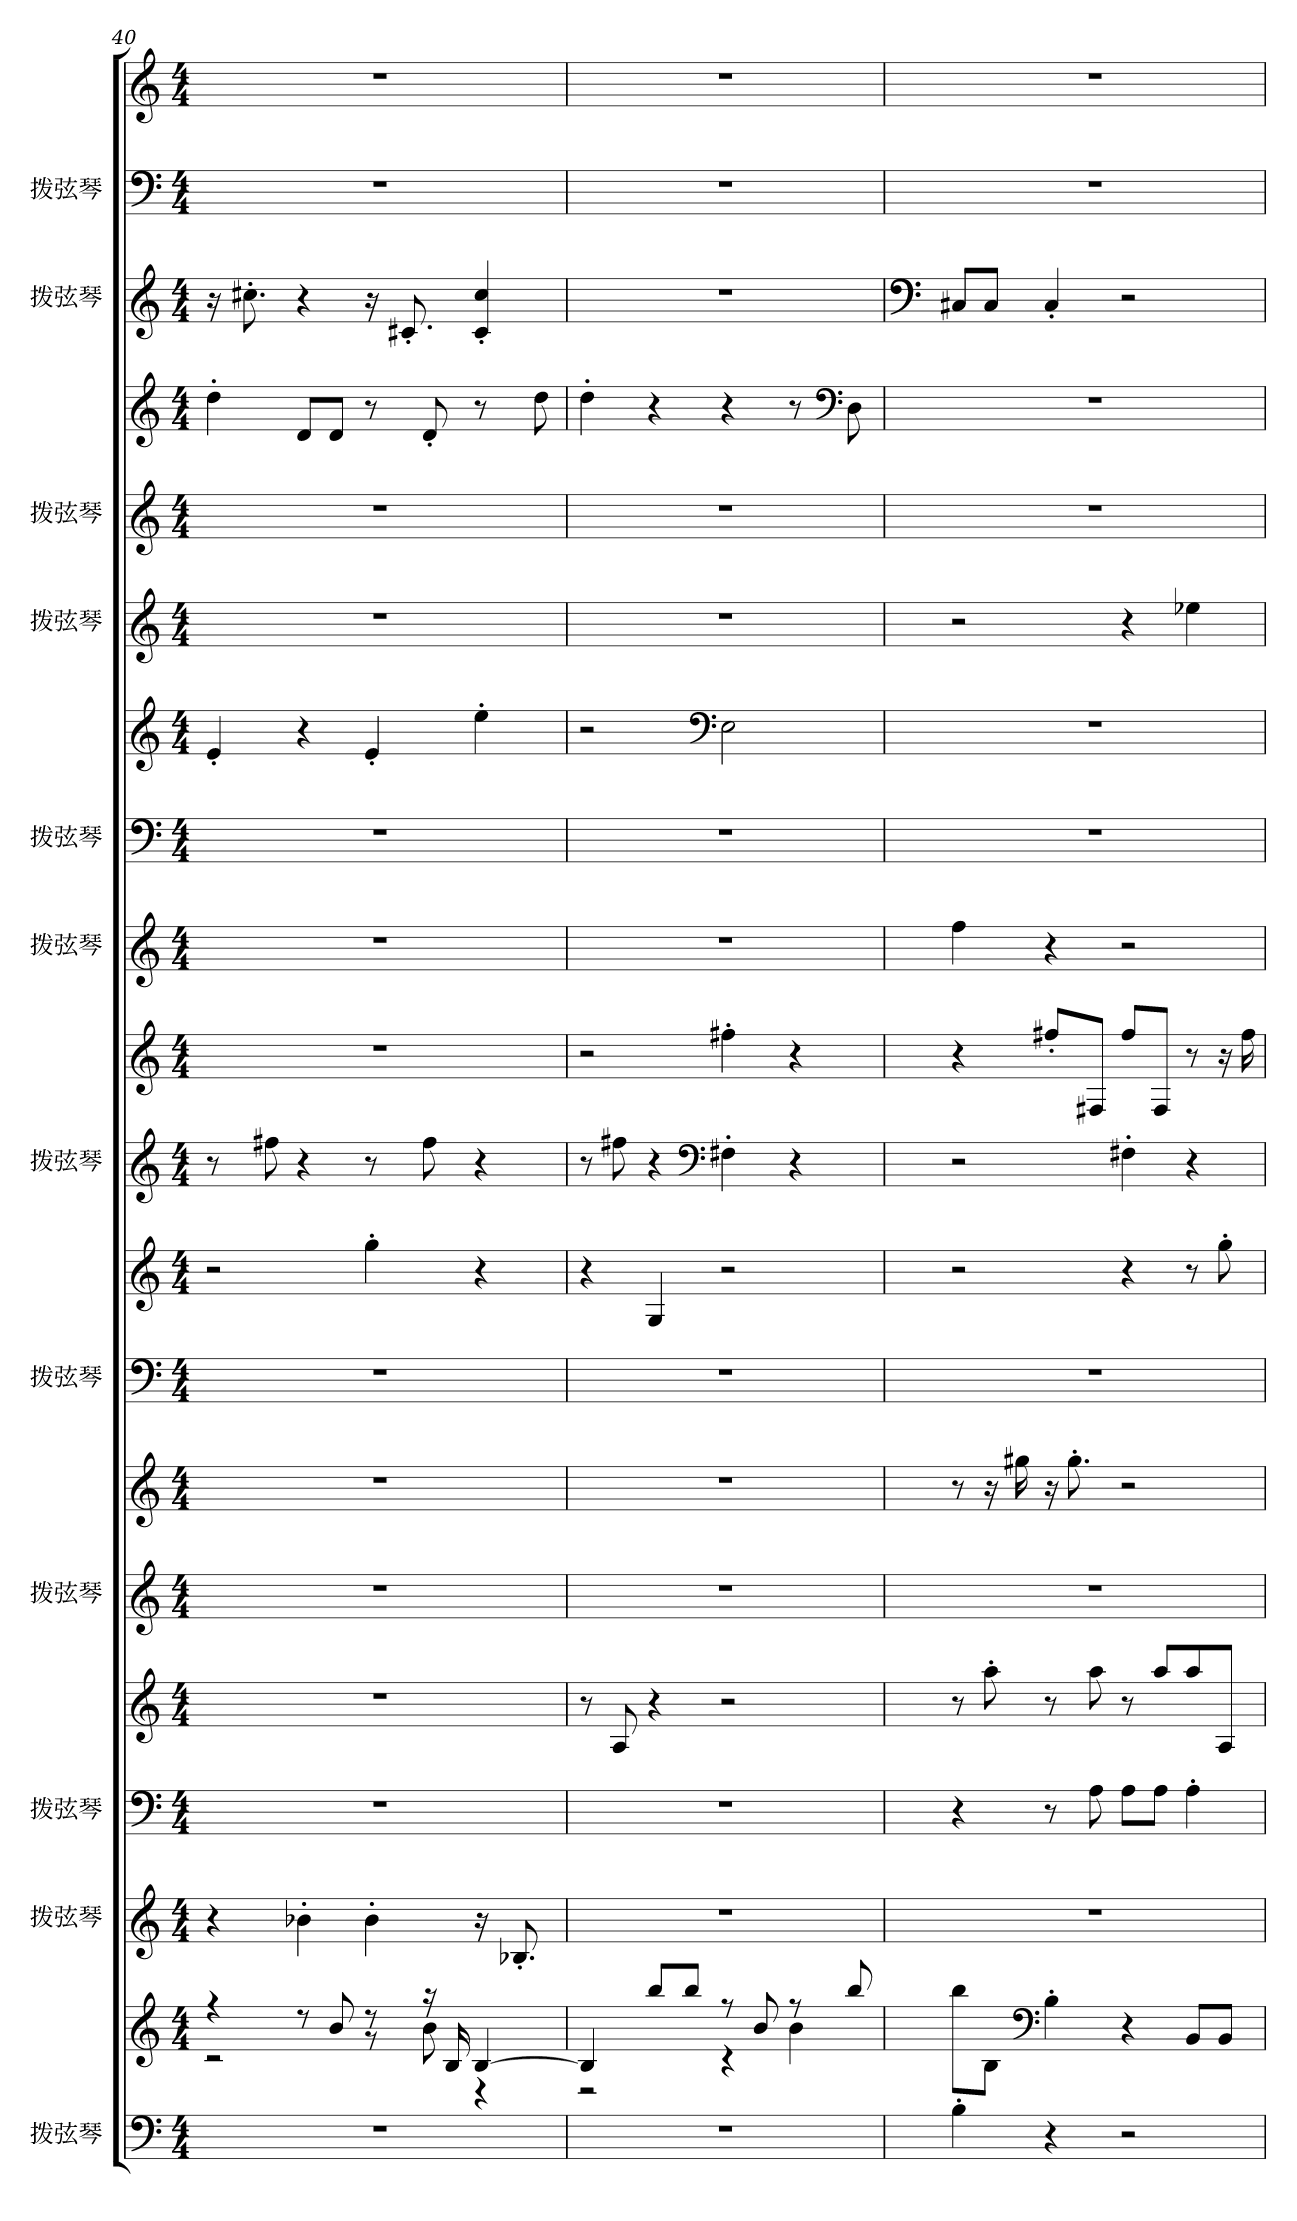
**kern	**kern	**kern	**kern	**kern	**kern	**kern	**kern	**kern	**kern	**kern	**kern	**kern	**kern	**kern	**kern	**kern	**kern	**kern	**kern
*part12	*part12	*part11	*part10	*part10	*part9	*part9	*part8	*part8	*part7	*part7	*part6	*part5	*part5	*part4	*part3	*part3	*part2	*part1	*part1
*staff20	*staff19	*staff18	*staff17	*staff16	*staff15	*staff14	*staff13	*staff12	*staff11	*staff10	*staff9	*staff8	*staff7	*staff6	*staff5	*staff4	*staff3	*staff2	*staff1
*I"拨弦琴	*	*I"拨弦琴	*I"拨弦琴	*	*I"拨弦琴	*	*I"拨弦琴	*	*I"拨弦琴	*	*I"拨弦琴	*I"拨弦琴	*	*I"拨弦琴	*I"拨弦琴	*	*I"拨弦琴	*I"拨弦琴	*
*clefF4	*clefG2	*clefG2	*clefF4	*clefG2	*clefG2	*clefG2	*clefF4	*clefG2	*clefG2	*clefG2	*clefG2	*clefF4	*clefG2	*clefG2	*clefG2	*clefG2	*clefG2	*clefF4	*clefG2
*k[]	*k[]	*k[]	*k[]	*k[]	*k[]	*k[]	*k[]	*k[]	*k[]	*k[]	*k[]	*k[]	*k[]	*k[]	*k[]	*k[]	*k[]	*k[]	*k[]
*M4/4	*M4/4	*M4/4	*M4/4	*M4/4	*M4/4	*M4/4	*M4/4	*M4/4	*M4/4	*M4/4	*M4/4	*M4/4	*M4/4	*M4/4	*M4/4	*M4/4	*M4/4	*M4/4	*M4/4
=40	=40	=40	=40	=40	=40	=40	=40	=40	=40	=40	=40	=40	=40	=40	=40	=40	=40	=40	=40
*	*^	*	*	*	*	*	*	*	*	*	*	*	*	*	*	*	*	*	*
1r	4r	2r	4r	1r	1r	1r	1r	1r	2r	8r	1r	1r	1r	4e'/	1r	1r	4dd'\	16r	1r	1r
.	.	.	.	.	.	.	.	.	.	.	.	.	.	.	.	.	.	8.cc#X'\	.	.
.	.	.	.	.	.	.	.	.	.	8ff#X\	.	.	.	.	.	.	.	.	.	.
.	8r	.	4b-X'\	.	.	.	.	.	.	4r	.	.	.	4r	.	.	8d/L	4r	.	.
.	8b/	.	.	.	.	.	.	.	.	.	.	.	.	.	.	.	8d/J	.	.	.
.	8r	8r	4b-'\	.	.	.	.	.	4gg'\	8r	.	.	.	4e'/	.	.	8r	16r	.	.
.	.	.	.	.	.	.	.	.	.	.	.	.	.	.	.	.	.	8.c#X'/	.	.
.	16r	8b\	.	.	.	.	.	.	.	8ff#\	.	.	.	.	.	.	8d'/	.	.	.
.	16B/	.	.	.	.	.	.	.	.	.	.	.	.	.	.	.	.	.	.	.
.	[4B/	4r	16r	.	.	.	.	.	4r	4r	.	.	.	4ee'\	.	.	8r	4c#/' 4cc#/'	.	.
.	.	.	8.B-X'/	.	.	.	.	.	.	.	.	.	.	.	.	.	.	.	.	.
.	.	.	.	.	.	.	.	.	.	.	.	.	.	.	.	.	8dd\	.	.	.
=41	=41	=41	=41	=41	=41	=41	=41	=41	=41	=41	=41	=41	=41	=41	=41	=41	=41	=41	=41	=41
1r	4B/]	2r	1r	1r	8r	1r	1r	1r	4r	8r	2r	1r	1r	2r	1r	1r	4dd'\	1r	1r	1r
.	.	.	.	.	8A/	.	.	.	.	8ff#X\	.	.	.	.	.	.	.	.	.	.
.	8bb/L	.	.	.	4r	.	.	.	4G/	4r	.	.	.	.	.	.	4r	.	.	.
.	8bb/J	.	.	.	.	.	.	.	.	.	.	.	.	.	.	.	.	.	.	.
*	*	*	*	*	*	*	*	*	*	*clefF4	*	*	*	*clefF4	*	*	*	*	*	*
.	8r	4r	.	.	2r	.	.	.	2r	4F#X'\	4ff#X'\	.	.	2E\	.	.	4r	.	.	.
.	8b/	.	.	.	.	.	.	.	.	.	.	.	.	.	.	.	.	.	.	.
.	8r	4b\	.	.	.	.	.	.	.	4r	4r	.	.	.	.	.	8r	.	.	.
*	*	*	*	*	*	*	*	*	*	*	*	*	*	*	*	*	*clefF4	*	*	*
.	8bb/	.	.	.	.	.	.	.	.	.	.	.	.	.	.	.	8D\	.	.	.
*	*v	*v	*	*	*	*	*	*	*	*	*	*	*	*	*	*	*	*	*	*
!!LO:PB:g=z
=42	=42	=42	=42	=42	=42	=42	=42	=42	=42	=42	=42	=42	=42	=42	=42	=42	=42	=42	=42
*	*	*	*	*	*	*	*	*	*	*	*	*	*	*	*	*	*clefF4	*	*
4B'\	8bb\L	1r	4r	8r	1r	8r	1r	2r	2r	4r	4ff\	1r	1r	2r	1r	1r	8C#X/L	1r	1r
.	8B\J	.	.	8aa'\	.	16r	.	.	.	.	.	.	.	.	.	.	8C#/J	.	.
.	.	.	.	.	.	16gg#X\	.	.	.	.	.	.	.	.	.	.	.	.	.
*	*clefF4	*	*	*	*	*	*	*	*	*	*	*	*	*	*	*	*	*	*
4r	4B'\	.	8r	8r	.	16r	.	.	.	8ff#X'/L	4r	.	.	.	.	.	4C#'/	.	.
.	.	.	.	.	.	8.gg#'\	.	.	.	.	.	.	.	.	.	.	.	.	.
.	.	.	8A\	8aa\	.	.	.	.	.	8F#X/J	.	.	.	.	.	.	.	.	.
2r	4r	.	8A\L	8r	.	2r	.	4r	4F#X'\	8ff#/L	2r	.	.	4r	.	.	2r	.	.
.	.	.	8A\J	8aa/L	.	.	.	.	.	8F#/J	.	.	.	.	.	.	.	.	.
.	8BB/L	.	4A'\	8aa/	.	.	.	8r	4r	8r	.	.	.	4ee-X\	.	.	.	.	.
.	8BB/J	.	.	8A/J	.	.	.	8gg'\	.	16r	.	.	.	.	.	.	.	.	.
.	.	.	.	.	.	.	.	.	.	16ff#\	.	.	.	.	.	.	.	.	.
=	=	=	=	=	=	=	=	=	=	=	=	=	=	=	=	=	=	=	=
*-	*-	*-	*-	*-	*-	*-	*-	*-	*-	*-	*-	*-	*-	*-	*-	*-	*-	*-	*-
